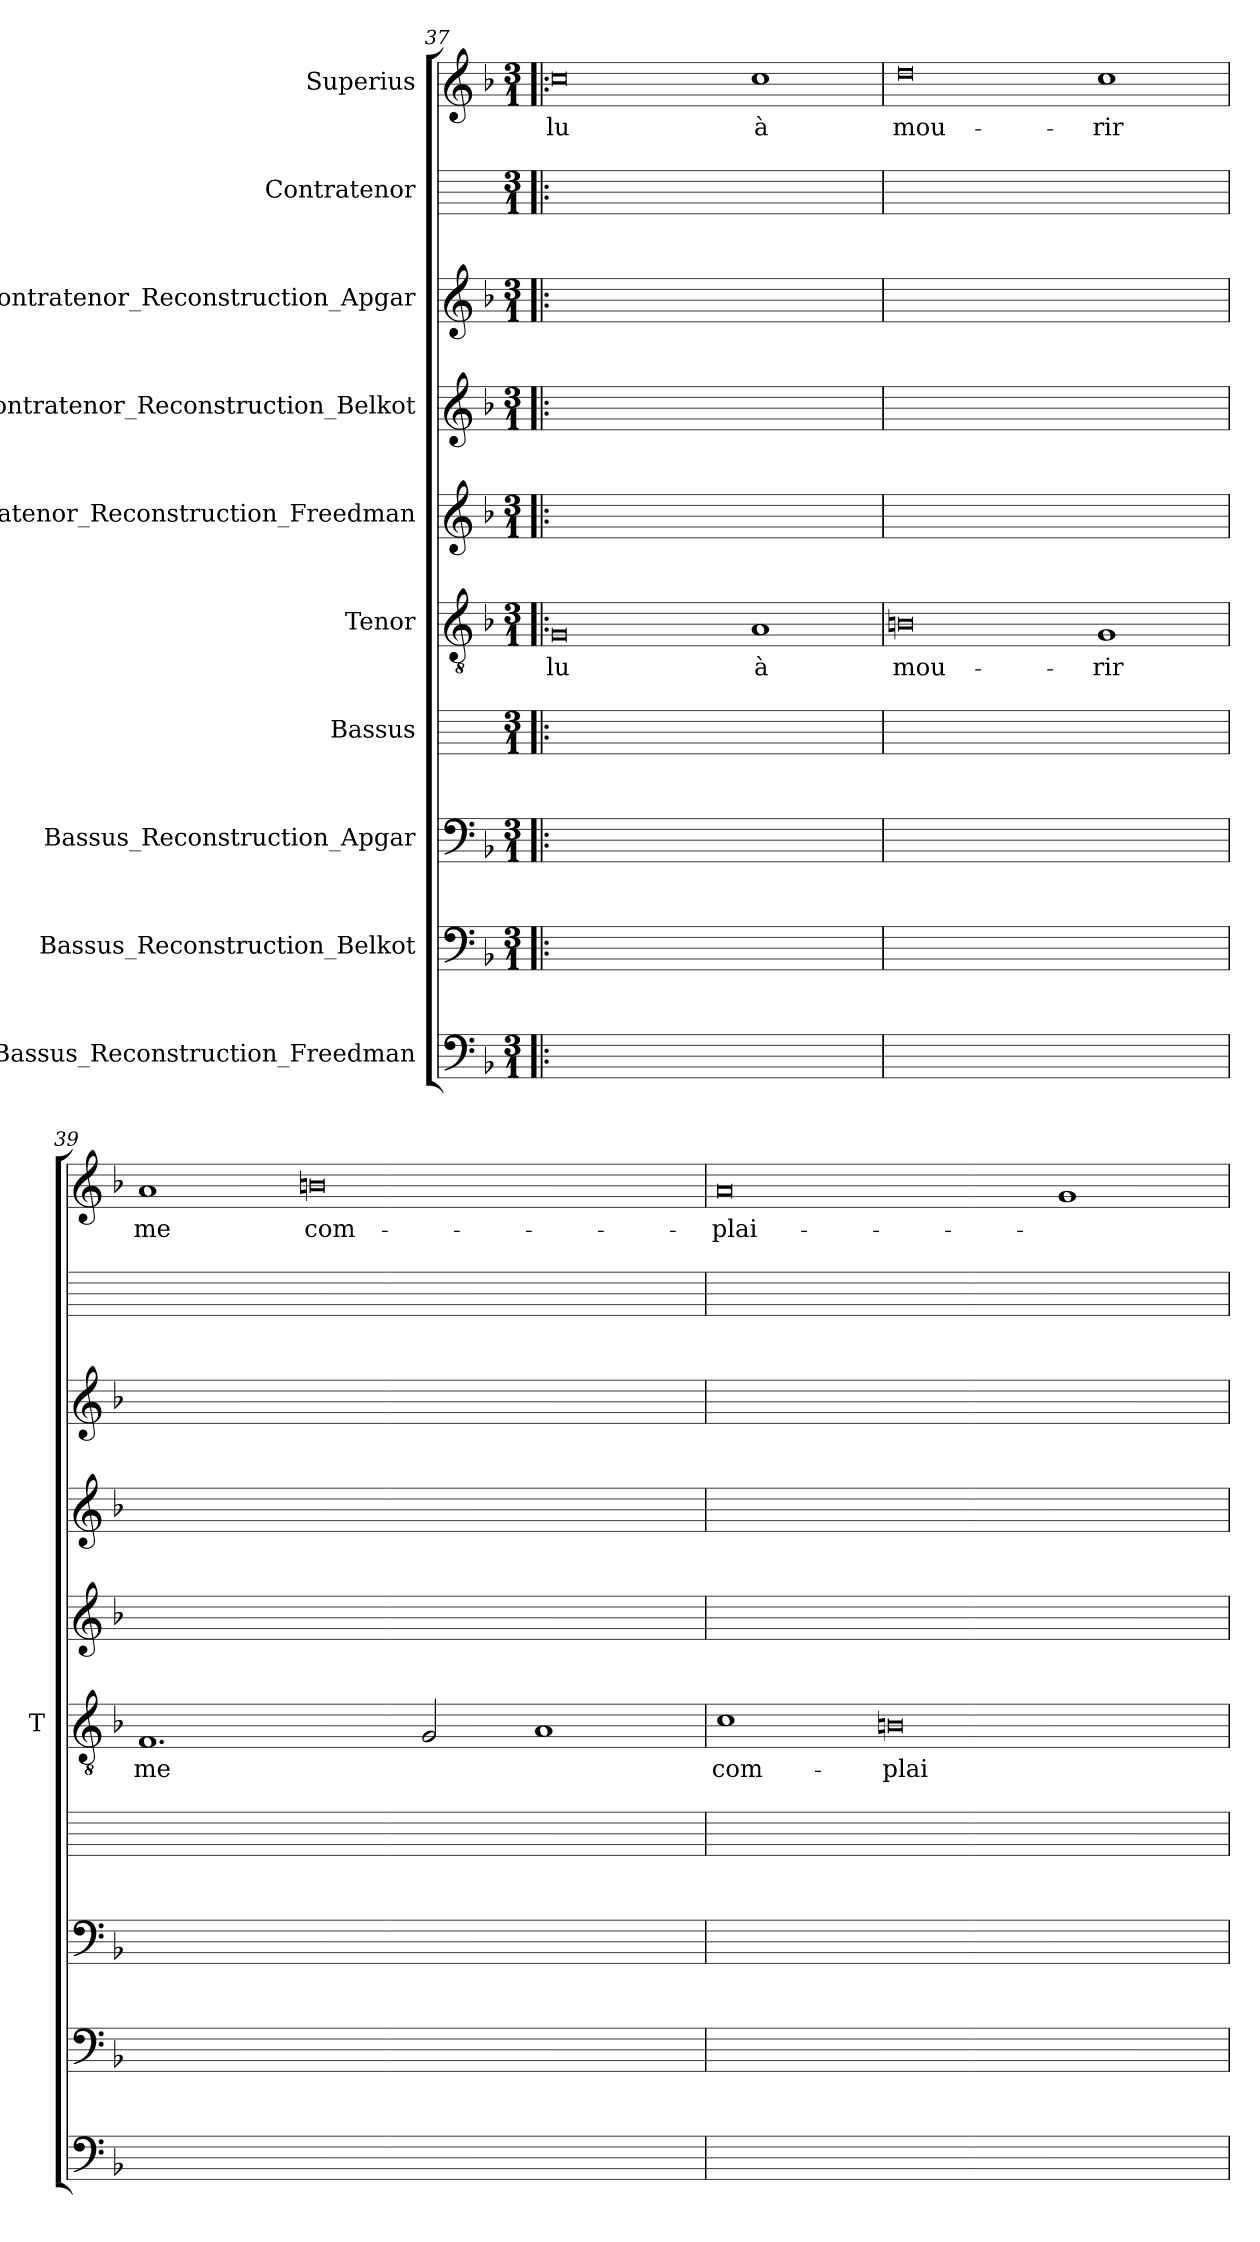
**kern	**kern	**kern	**kern	**kern	**text	**kern	**kern	**kern	**kern	**kern	**text
*part10	*part9	*part8	*part7	*part6	*part6	*part5	*part4	*part3	*part2	*part1	*part1
*staff10	*staff9	*staff8	*staff7	*staff6	*staff6	*staff5	*staff4	*staff3	*staff2	*staff1	*staff1
*I"Bassus_Reconstruction_Freedman	*I"Bassus_Reconstruction_Belkot	*I"Bassus_Reconstruction_Apgar	*I"Bassus	*I"Tenor	*	*I"Contratenor_Reconstruction_Freedman	*I"Contratenor_Reconstruction_Belkot	*I"Contratenor_Reconstruction_Apgar	*I"Contratenor	*I"Superius	*
*	*	*	*	*I'T	*	*	*	*	*	*	*
!!LO:PB:g=z
*clefF4	*clefF4	*clefF4	*	*clefGv2	*	*clefG2	*clefG2	*clefG2	*	*clefG2	*
*k[b-]	*k[b-]	*k[b-]	*	*k[b-]	*	*k[b-]	*k[b-]	*k[b-]	*	*k[b-]	*
*F:	*F:	*F:	*	*F:	*	*F:	*F:	*F:	*	*F:	*
*M3/1	*M3/1	*M3/1	*M3/1	*M3/1	*	*M3/1	*M3/1	*M3/1	*M3/1	*M3/1	*
=37!|:	=37!|:	=37!|:	=37!|:	=37!|:	=37!|:	=37!|:	=37!|:	=37!|:	=37!|:	=37!|:	=37!|:
0.ryy	0.ryy	0.ryy	0.ryy	0G	-lu	0.ryy	0.ryy	0.ryy	0.ryy	0cc	-lu
.	.	.	.	1A	-à	.	.	.	.	1cc	-à
=38	=38	=38	=38	=38	=38	=38	=38	=38	=38	=38	=38
0.ryy	0.ryy	0.ryy	0.ryy	0Bn	mou-	0.ryy	0.ryy	0.ryy	0.ryy	0dd	mou-
.	.	.	.	1G	-rir	.	.	.	.	1cc	-rir
=39	=39	=39	=39	=39	=39	=39	=39	=39	=39	=39	=39
0.ryy	0.ryy	0.ryy	0.ryy	1.F	-me	0.ryy	0.ryy	0.ryy	0.ryy	1a	-me
.	.	.	.	.	.	.	.	.	.	0bn	com-
.	.	.	.	2G	.	.	.	.	.	.	.
.	.	.	.	1A	.	.	.	.	.	.	.
=40	=40	=40	=40	=40	=40	=40	=40	=40	=40	=40	=40
0.ryy	0.ryy	0.ryy	0.ryy	1c	com-	0.ryy	0.ryy	0.ryy	0.ryy	0a	plai-
.	.	.	.	0Bn	plai-	.	.	.	.	.	.
.	.	.	.	.	.	.	.	.	.	1g	.
=	=	=	=	=	=	=	=	=	=	=	=
*-	*-	*-	*-	*-	*-	*-	*-	*-	*-	*-	*-
